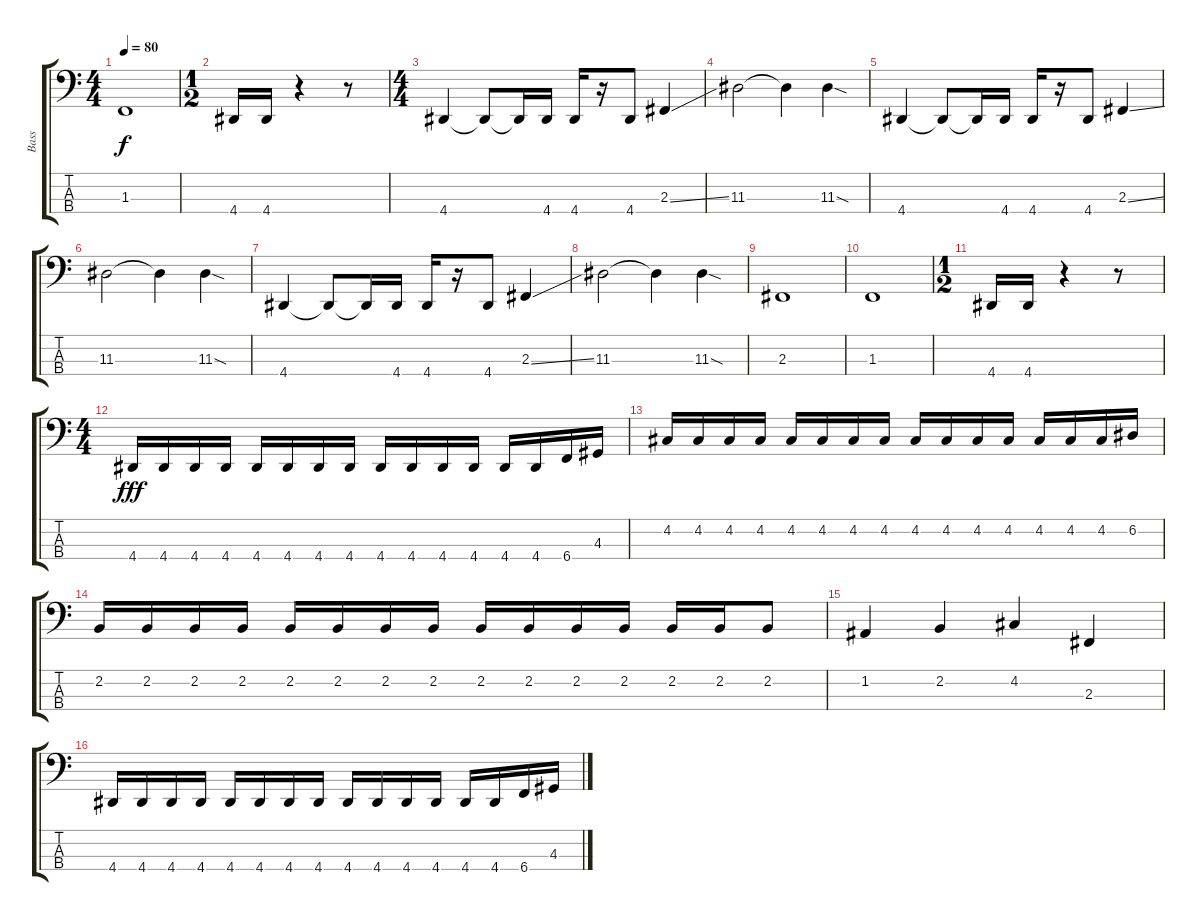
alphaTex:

\track ("Bass" "Bass") {instrument electricbassfinger}
\staff {score tabs}
\tuning (D2 A1 E1 B0) {hide}
\ts (4 4)
\tempo 80
\clef f4
\ks c
1.3.1{dy f} |
\ts (1 2)
4.4.16 4.4.16 r.4 r.8 |
\ts (4 4)
4.4.4 4.4{t}.8 4.4{t}.16 4.4.16 4.4.16 r.16 4.4.8 2.3{ss}.4 |
11.3.2 11.3{t}.4 11.3{sod}.4 |
4.4.4 4.4{t}.8 4.4{t}.16 4.4.16 4.4.16 r.16 4.4.8 2.3{ss}.4 |
11.3.2 11.3{t}.4 11.3{sod}.4 |
4.4.4 4.4{t}.8 4.4{t}.16 4.4.16 4.4.16 r.16 4.4.8 2.3{ss}.4 |
11.3.2 11.3{t}.4 11.3{sod}.4 |
2.3.1 |
1.3.1 |
\ts (1 2)
4.4.16 4.4.16 r.4 r.8 |
\ts (4 4)
4.4.16{dy fff} 4.4.16 4.4.16 4.4.16 4.4.16 4.4.16 4.4.16 4.4.16 4.4.16 4.4.16 4.4.16 4.4.16 4.4.16 4.4.16 6.4.16 4.3.16 |
4.2.16 4.2.16 4.2.16 4.2.16 4.2.16 4.2.16 4.2.16 4.2.16 4.2.16 4.2.16 4.2.16 4.2.16 4.2.16 4.2.16 4.2.16 6.2.16 |
2.2.16 2.2.16 2.2.16 2.2.16 2.2.16 2.2.16 2.2.16 2.2.16 2.2.16 2.2.16 2.2.16 2.2.16 2.2.16 2.2.16 2.2.8 |
1.2.4 2.2.4 4.2.4 2.3.4 |
4.4.16 4.4.16 4.4.16 4.4.16 4.4.16 4.4.16 4.4.16 4.4.16 4.4.16 4.4.16 4.4.16 4.4.16 4.4.16 4.4.16 6.4.16 4.3.16
